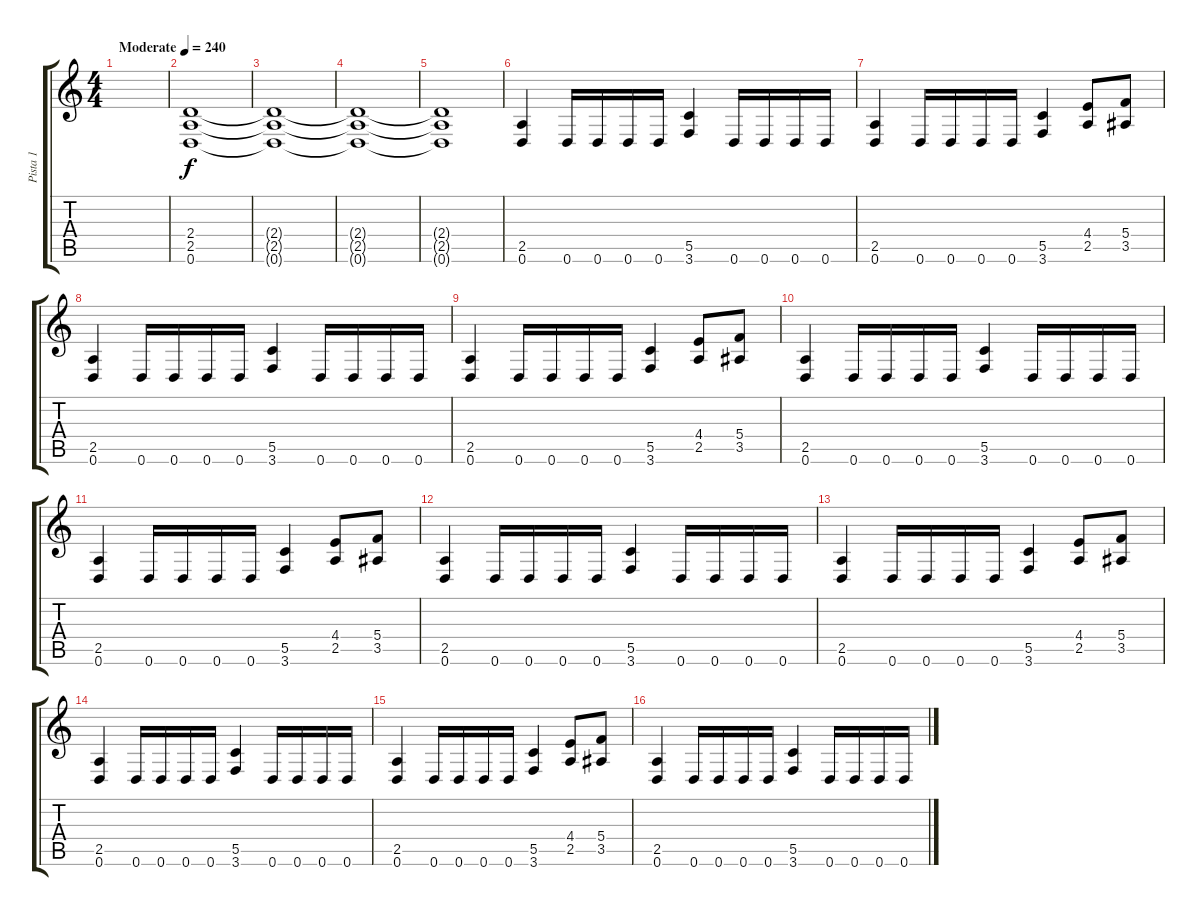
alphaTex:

\track ("Pista 1" "Pista 1") {instrument overdrivenguitar}
\staff {score tabs}
\tuning (D4 A3 F3 C3 G2 D2) {hide}
\ts (4 4)
\tempo (240 "Moderate")
\clef g2
\ks c
|
(2.4 2.5 0.6).1 |
(2.4{t} 2.5{t} 0.6{t}).1 |
(2.4{t} 2.5{t} 0.6{t}).1 |
(2.4{t} 2.5{t} 0.6{t}).1 |
(2.5 0.6).4 0.6.16 0.6.16 0.6.16 0.6.16 (5.5 3.6).4 0.6.16 0.6.16 0.6.16 0.6.16 |
(2.5 0.6).4 0.6.16 0.6.16 0.6.16 0.6.16 (5.5 3.6).4 (4.4 2.5).8 (5.4 3.5).8 |
(2.5 0.6).4 0.6.16 0.6.16 0.6.16 0.6.16 (5.5 3.6).4 0.6.16 0.6.16 0.6.16 0.6.16 |
(2.5 0.6).4 0.6.16 0.6.16 0.6.16 0.6.16 (5.5 3.6).4 (4.4 2.5).8 (5.4 3.5).8 |
(2.5 0.6).4 0.6.16 0.6.16 0.6.16 0.6.16 (5.5 3.6).4 0.6.16 0.6.16 0.6.16 0.6.16 |
(2.5 0.6).4 0.6.16 0.6.16 0.6.16 0.6.16 (5.5 3.6).4 (4.4 2.5).8 (5.4 3.5).8 |
(2.5 0.6).4 0.6.16 0.6.16 0.6.16 0.6.16 (5.5 3.6).4 0.6.16 0.6.16 0.6.16 0.6.16 |
(2.5 0.6).4 0.6.16 0.6.16 0.6.16 0.6.16 (5.5 3.6).4 (4.4 2.5).8 (5.4 3.5).8 |
(2.5 0.6).4 0.6.16 0.6.16 0.6.16 0.6.16 (5.5 3.6).4 0.6.16 0.6.16 0.6.16 0.6.16 |
(2.5 0.6).4 0.6.16 0.6.16 0.6.16 0.6.16 (5.5 3.6).4 (4.4 2.5).8 (5.4 3.5).8 |
(2.5 0.6).4 0.6.16 0.6.16 0.6.16 0.6.16 (5.5 3.6).4 0.6.16 0.6.16 0.6.16 0.6.16
